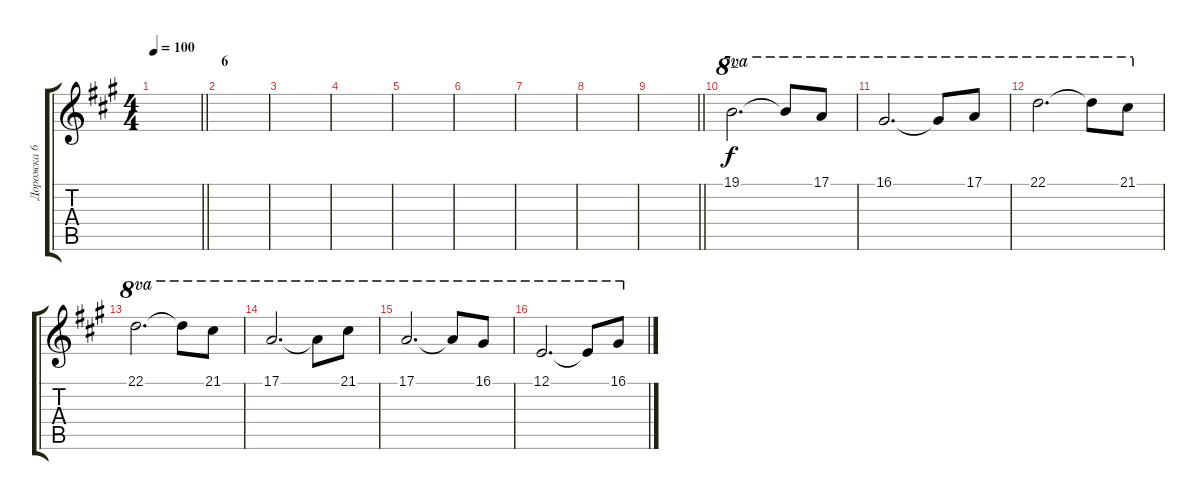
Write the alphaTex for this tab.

\track ("Дорожка 6" "Дорожка 6") {instrument flute}
\staff {score tabs}
\tuning (E4 B3 G3 D3 A2 E2) {hide}
\ts (4 4)
\tempo 100
\clef g2
\barLineRight lightlight
\ks f#minor
|
\section ("" "6")
|
|
|
|
|
|
|
\barLineRight lightlight
|
\section ("" "7_")
19.1.2{d ot 8va} 19.1{t}.8{ot 8va} 17.1.8{ot 8va} |
16.1.2{d ot 8va} 16.1{t}.8{ot 8va} 17.1.8{ot 8va} |
22.1.2{d ot 8va} 22.1{t}.8{ot 8va} 21.1.8{ot 8va} |
22.1.2{d ot 8va} 22.1{t}.8{ot 8va} 21.1.8{ot 8va} |
17.1.2{d ot 8va} 17.1{t}.8{ot 8va} 21.1.8{ot 8va} |
17.1.2{d ot 8va} 17.1{t}.8{ot 8va} 16.1.8{ot 8va} |
12.1.2{d ot 8va} 12.1{t}.8{ot 8va} 16.1.8{ot 8va}
